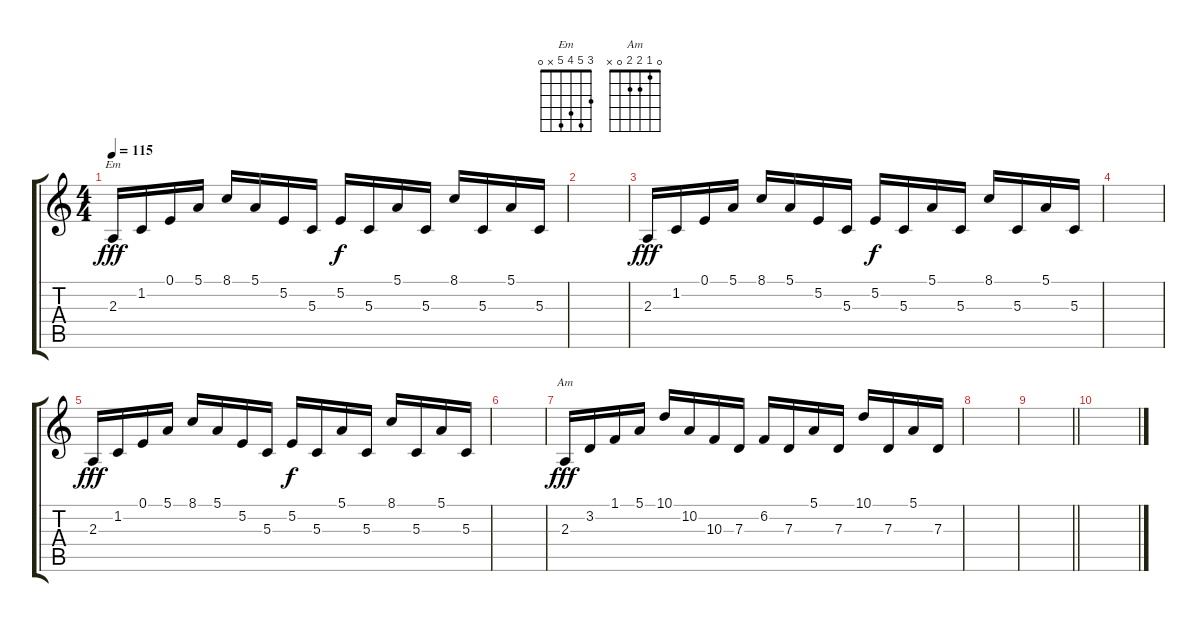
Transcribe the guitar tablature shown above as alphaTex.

\track "" {instrument acousticgrandpiano}
\staff {score tabs}
\tuning (E4 B3 G3 D3 A2 E2) {hide}
\chord ("Em" 3 5 4 5 x 0)
\chord ("Am" 0 1 2 2 0 x)
\ts (4 4)
\tempo 115
\clef g2
\ks c
2.3.16{ch "Em" dy fff} 1.2.16 0.1.16 5.1.16 8.1.16 5.1.16 5.2.16 5.3.16 5.2.16{dy f} 5.3.16 5.1.16 5.3.16 8.1.16 5.3.16 5.1.16 5.3.16 |
|
2.3.16{dy fff} 1.2.16 0.1.16 5.1.16 8.1.16 5.1.16 5.2.16 5.3.16 5.2.16{dy f} 5.3.16 5.1.16 5.3.16 8.1.16 5.3.16 5.1.16 5.3.16 |
|
2.3.16{dy fff} 1.2.16 0.1.16 5.1.16 8.1.16 5.1.16 5.2.16 5.3.16 5.2.16{dy f} 5.3.16 5.1.16 5.3.16 8.1.16 5.3.16 5.1.16 5.3.16 |
|
2.3.16{ch "Am" dy fff} 3.2.16 1.1.16 5.1.16 10.1.16 10.2.16 10.3.16 7.3.16 6.2.16 7.3.16 5.1.16 7.3.16 10.1.16 7.3.16 5.1.16 7.3.16 |
|
\barLineRight lightlight
|
\section ("" "")
